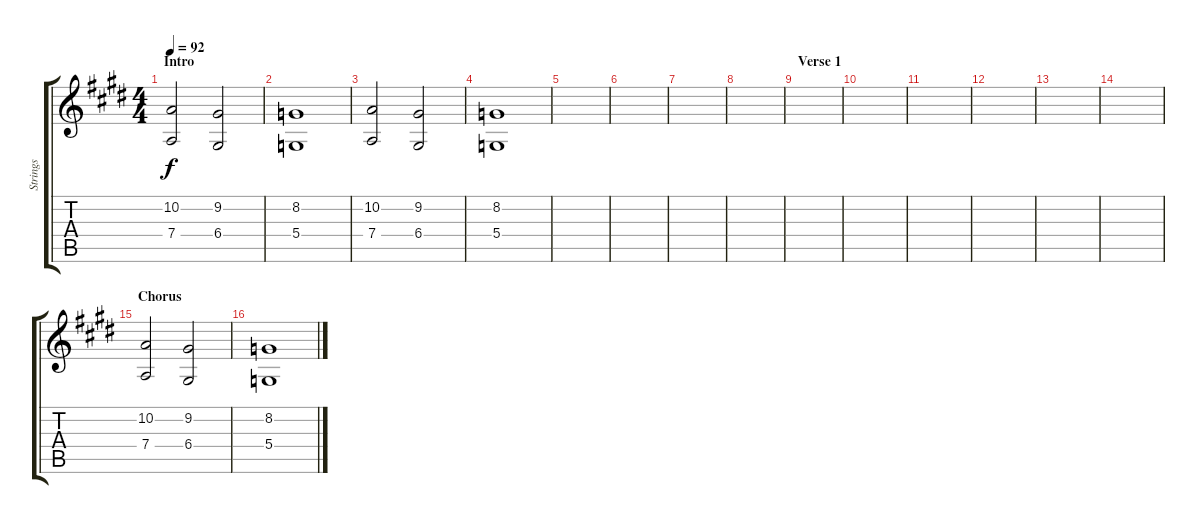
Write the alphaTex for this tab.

\track ("Strings" "Strings") {instrument pad8sweep}
\staff {score tabs}
\tuning (E4 B3 G3 D3 A2 E2) {hide}
\ts (4 4)
\section ("" "Intro")
\tempo 92
\clef g2
\ks e
(10.2 7.4).2{dy f instrument pad8sweep} (9.2 6.4).2 |
(8.2 5.4).1 |
(10.2 7.4).2 (9.2 6.4).2 |
(8.2 5.4).1 |
|
|
|
|
\section ("" "Verse 1")
|
|
|
|
|
|
\section ("" "Chorus")
(10.2 7.4).2 (9.2 6.4).2 |
(8.2 5.4).1
